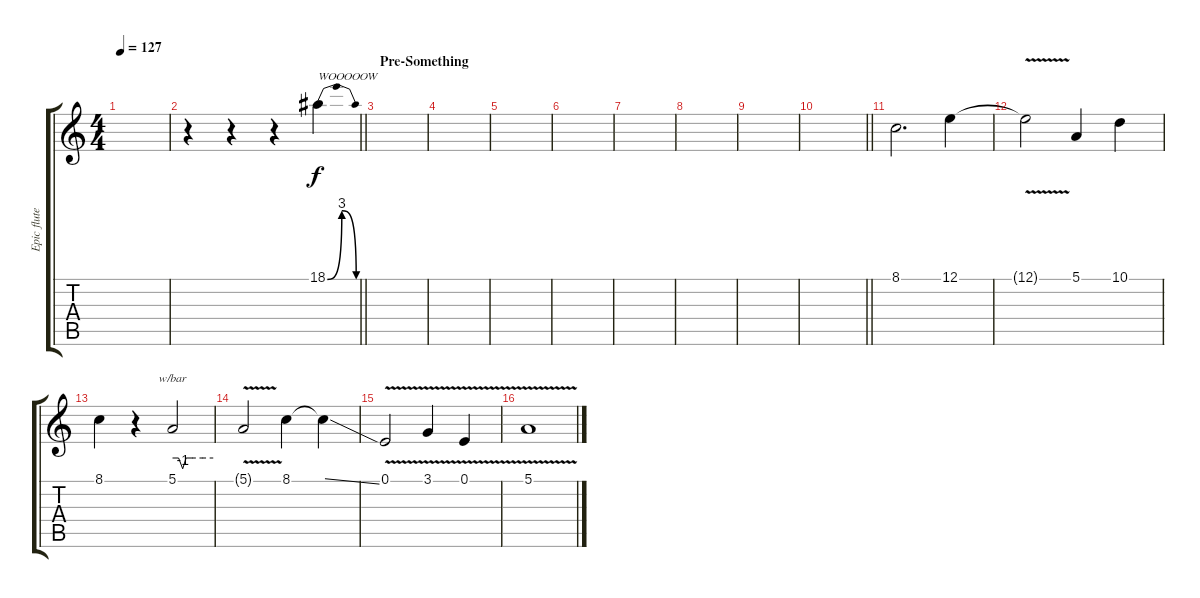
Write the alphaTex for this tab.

\track ("Epic flute thing" "Epic flute") {instrument piccolo}
\staff {score tabs}
\tuning (E4 B3 G3 D3 A2 E2) {hide}
\ts (4 4)
\tempo 127
\clef g2
\ks c
|
\barLineRight lightlight
r.4 r.4 r.4 18.1{be (bendrelease 0 0 15 12 50 12 60 0)}.4{txt "WOOOOOW"} |
\section ("" "Pre-Something")
|
|
|
|
|
|
|
\barLineRight lightlight
|
8.1.2{d} 12.1.4 |
12.1{v t}.2{volume 8} 5.1.4 10.1.4 |
8.1.4 r.4 5.1.2{tbe (custom default 0 0 9 0 15 -4 20 0 30 0 45 0 60 0) volume 16} |
5.1{v t}.2{volume 9} 8.1.4{volume 16} 8.1{ss t}.4 |
0.1{v}.2 3.1{v}.4 0.1{v}.4 |
5.1{v}.1
